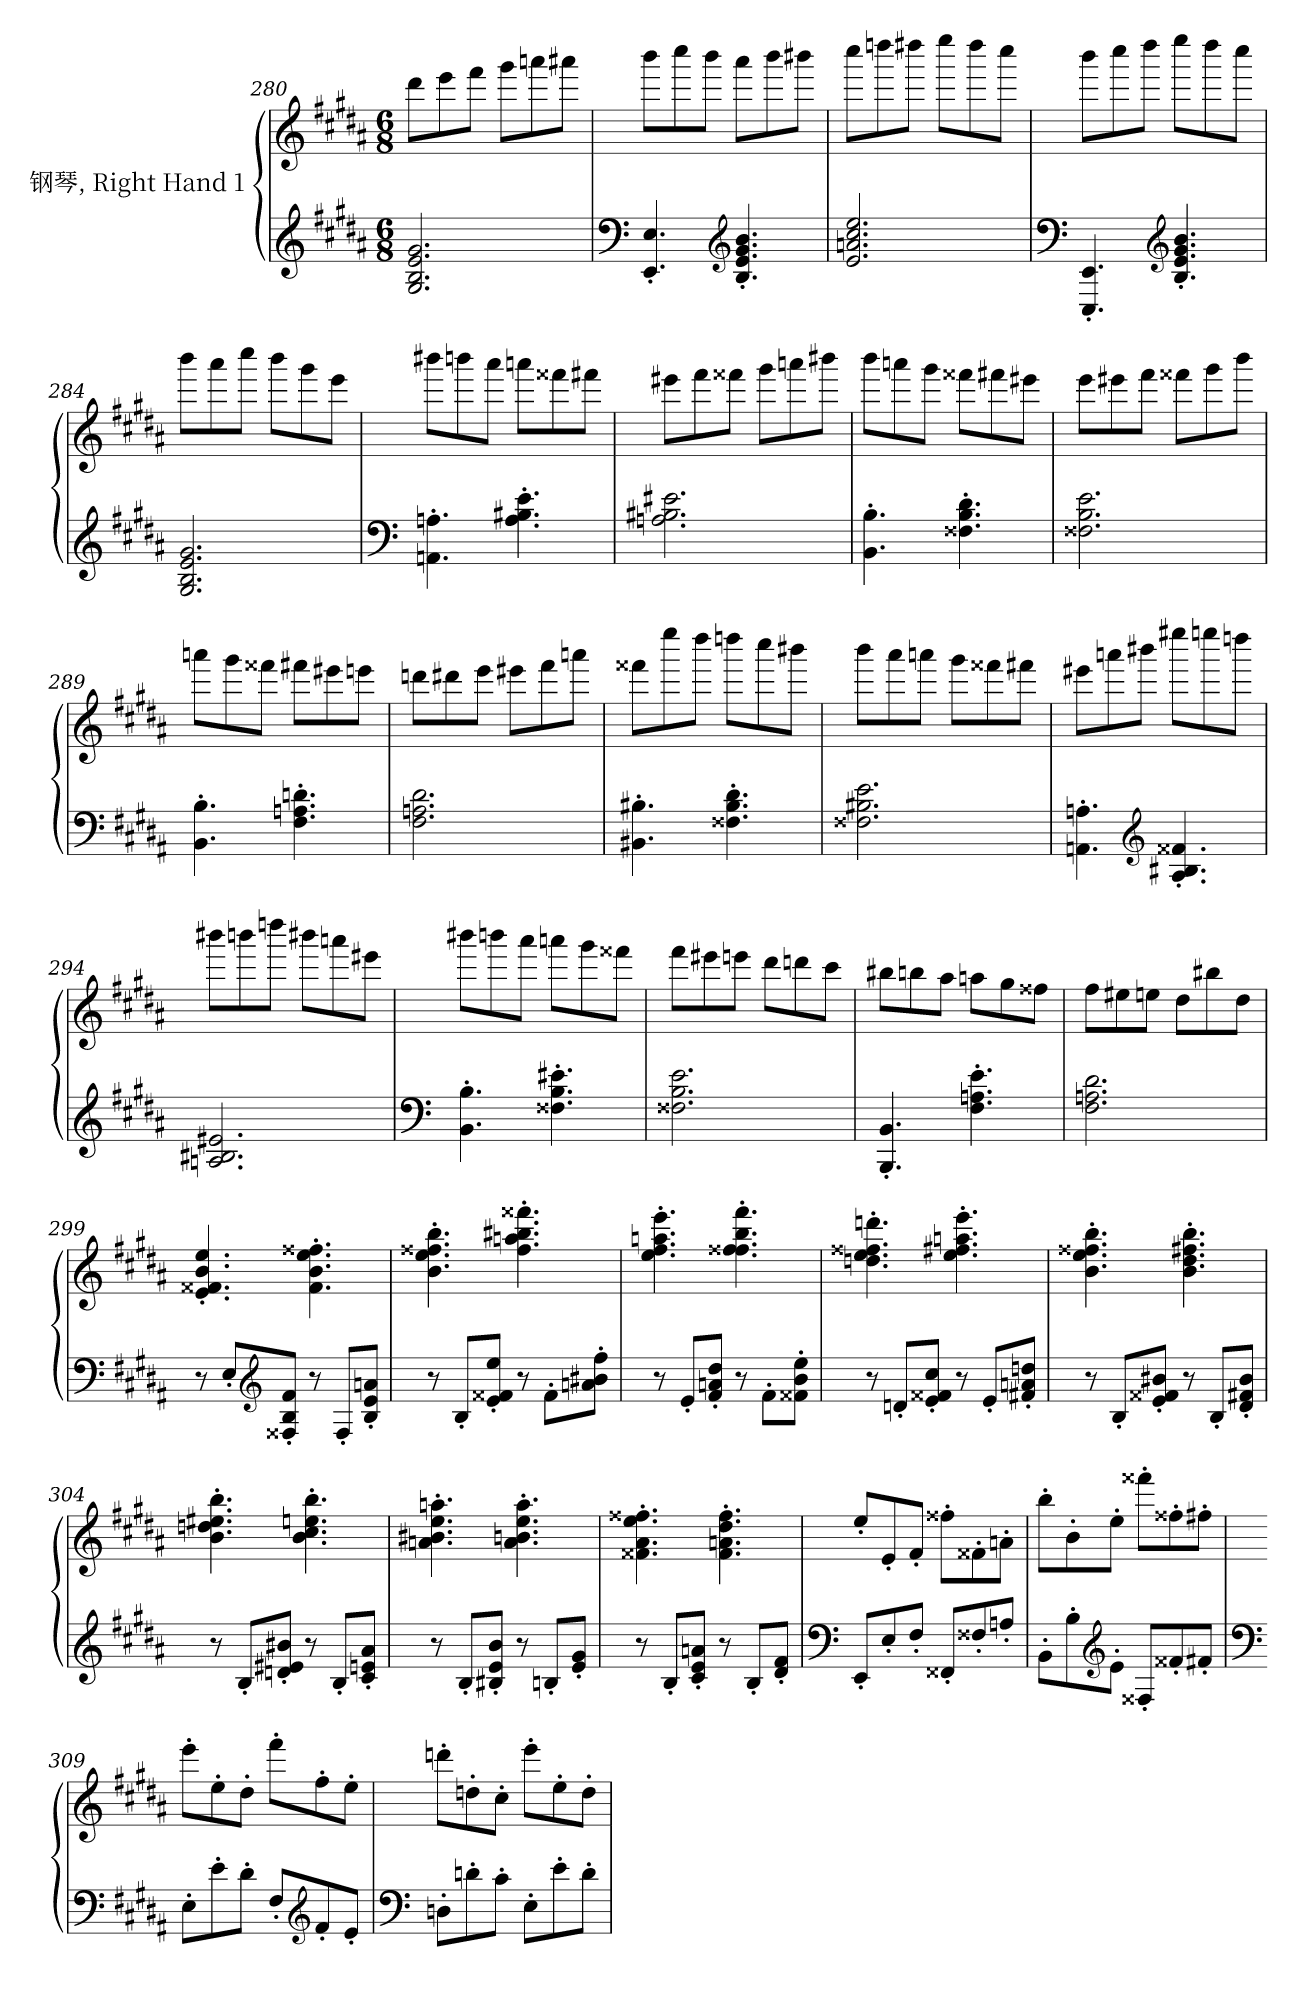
**kern	**kern
*part1	*part1
*staff2	*staff1
*I"钢琴, Right Hand 1	*
*clefG2	*clefG2
*k[f#c#g#d#a#]	*k[f#c#g#d#a#]
*M6/8	*M6/8
=280	=280
2.G#/ 2.B/ 2.e/ 2.g#/	8ddd#\L
.	8eee\
.	8fff#\J
.	8ggg#\L
.	8aaan\
.	8aaa#X\J
=281	=281
*clefF4	*
4.EE/' 4.E/'	8bbb\L
.	8cccc#\
.	8bbb\J
*clefG2	*
4.B/' 4.e/' 4.g#/' 4.b/'	8aaa#\L
.	8bbb\
.	8bbb#X\J
=282	=282
2.e/ 2.an/ 2.cc#/ 2.ee/	8cccc#\L
.	8ddddn\
.	8dddd#X\J
.	8eeee\L
.	8dddd#\
.	8cccc#\J
!!LO:PB:g=z
=283	=283
*clefF4	*
4.EEE/' 4.EE/'	8bbb\L
.	8cccc#\
.	8dddd#\J
*clefG2	*
4.B/' 4.e/' 4.g#/' 4.b/'	8eeee\L
.	8dddd#\
.	8cccc#\J
=284	=284
2.G#/ 2.B/ 2.e/ 2.g#/	8bbb\L
.	8aaa#\
.	8cccc#\J
.	8bbb\L
.	8ggg#\
.	8eee\J
=285	=285
*clefF4	*
4.AAn\' 4.An\'	8bbb#X\L
.	8bbbn\
.	8aaa#\J
4.A\' 4.B#X\' 4.e\'	8aaan\L
.	8fff##X\
.	8fff#X\J
=286	=286
2.An\ 2.B#X\ 2.e#X\	8eee#X\L
.	8fff#\
.	8fff##X\J
.	8ggg#\L
.	8aaan\
.	8bbb#X\J
!!LO:LB:g=z
=287	=287
4.BB\' 4.B\'	8bbb\L
.	8aaan\
.	8ggg#\J
4.F##X\' 4.B\' 4.d#\'	8fff##X\L
.	8fff#X\
.	8eee#X\J
=288	=288
2.F##X\ 2.B\ 2.e\	8eee\L
.	8eee#X\
.	8fff#\J
.	8fff##X\L
.	8ggg#\
.	8bbb\J
=289	=289
4.BB\' 4.B\'	8aaan\L
.	8ggg#\
.	8fff##X\J
4.F#\' 4.An\' 4.dn\'	8fff#X\L
.	8eee#X\
.	8eeen\J
=290	=290
2.F#\ 2.An\ 2.d#\	8dddn\L
.	8ddd#X\
.	8eee\J
.	8eee#X\L
.	8fff#\
.	8aaan\J
!!LO:LB:g=z
=291	=291
4.BB#X\' 4.B#X\'	8fff##X\L
.	8eeee\
.	8dddd#\J
4.F##X\' 4.B#\' 4.d#\'	8ddddn\L
.	8cccc#\
.	8bbb#X\J
=292	=292
2.F##X\ 2.B#X\ 2.e\	8bbb\L
.	8aaa#\
.	8aaan\J
.	8ggg#\L
.	8fff##X\
.	8fff#X\J
=293	=293
4.AAn\' 4.An\'	8eee#X\L
.	8aaan\
.	8bbb#X\J
*clefG2	*
4.A/' 4.B#X/' 4.f##X/'	8eeee#X\L
.	8eeeen\
.	8ddddn\J
!!LO:LB:g=z
=294	=294
2.An/ 2.B#X/ 2.e#X/	8bbb#X\L
.	8bbbn\
.	8ddddn\J
.	8bbb#X\L
.	8aaan\
.	8eee#X\J
=295	=295
*clefF4	*
4.BB\' 4.B\'	8bbb#X\L
.	8bbbn\
.	8aaa#\J
4.F##X\' 4.B\' 4.e#X\'	8aaan\L
.	8ggg#\
.	8fff##X\J
=296	=296
2.F##X\ 2.B\ 2.e\	8fff#\L
.	8eee#X\
.	8eeen\J
.	8ddd#\L
.	8dddn\
.	8ccc#\J
!!LO:LB:g=z
=297	=297
4.BBB/' 4.BB/'	8bb#X\L
.	8bbn\
.	8aa#\J
4.F#\' 4.An\' 4.e\'	8aan\L
.	8gg#\
.	8ff##X\J
=298	=298
2.F#\ 2.An\ 2.d#\	8ff#\L
.	8ee#X\
.	8een\J
.	8dd#\L
.	8bb#X\
.	8dd#\J
=299	=299
8r	4.e/' 4.f##X/' 4.b/' 4.ee/'
8E'/L	.
*clefG2	*
8F##X/' 8B/' 8f#/'J	.
8r	4.f##\' 4.b\' 4.ee\' 4.ff##X\'
8F##'/L	.
8B/' 8e/' 8an/'J	.
=300	=300
8r	4.b\' 4.ee\' 4.ff##X\' 4.bb\'
8B'/L	.
8e/' 8f##X/' 8ee/'J	.
8r	4.ff##\' 4.aan\' 4.bb#X\' 4.fff##X\'
8f##'\L	.
8an\' 8b#X\' 8ff#\'J	.
!!LO:LB:g=z
=301	=301
8r	4.ee\' 4.ff#\' 4.aan\' 4.eee\'
8e'/L	.
8f#/' 8an/' 8dd#/'J	.
*	*MM293
8r	4.ff#\' 4.ff##X\' 4.bb\' 4.fff#\'
8f#'\L	.
8f##X\' 8b\' 8ee\'J	.
=302	=302
8r	4.ddn\' 4.ee\' 4.ff##X\' 4.dddn\'
8dn'/L	.
8e/' 8f##X/' 8cc#/'J	.
8r	4.ee\' 4.ff#X\' 4.aan\' 4.eee\'
8e'/L	.
8f#X/' 8an/' 8ddn/'J	.
=303	=303
8r	4.b\' 4.ee\' 4.ff##X\' 4.bb\'
8B'/L	.
8e/' 8f##X/' 8b#X/'J	.
8r	4.b\' 4.dd#\' 4.ff#X\' 4.bb\'
8B'/L	.
8d#/' 8f#X/' 8b#/'J	.
=304	=304
8r	4.b\' 4.ddn\' 4.ee#X\' 4.bb\'
8B'/L	.
8dn/' 8e#X/' 8b#X/'J	.
8r	4.b\' 4.cc#\' 4.een\' 4.bb\'
8B'/L	.
8c#/' 8en/' 8a#/'J	.
!!LO:PB:g=z
=305	=305
*	*MM295
8r	4.an\' 4.b#X\' 4.ee\' 4.aan\'
8B'/L	.
8B#X/' 8e/' 8b/'J	.
8r	4.a\' 4.bn\' 4.ee\' 4.aa\'
8Bn'/L	.
8e/' 8g#/'J	.
=306	=306
8r	4.f##X\' 4.a#\' 4.ee\' 4.ff##X\'
8B'/L	.
8c#/' 8e/' 8an/'J	.
8r	4.f##\' 4.an\' 4.dd#\' 4.ff##\'
8B'/L	.
8d#/' 8f#/'J	.
=307	=307
*clefF4	*
8EE'/L	8ee'/L
8E'/	8e'/
8F#'/J	8f#'/J
8FF##X'/L	8ff##X'\L
8F##X'/	8f##X'\
8An'/J	8an'\J
=308	=308
8BB'\L	8bb'\L
8B'\	8b'\
*clefG2	*
8e'\J	8ee'\J
*	*MM297
8F##X'/L	8fff##X'\L
8f##X'/	8ff##X'\
8f#X'/J	8ff#X'\J
!!LO:LB:g=z
=309	=309
*clefF4	*
8E'\L	8eee'\L
8e'\	8ee'\
8d#'\J	8dd#'\J
8F#'/L	8fff#'\L
*clefG2	*
8f#'/	8ff#'\
8e'/J	8ee'\J
=310	=310
*clefF4	*
8Dn'\L	8dddn'\L
*	*MM298
8dn'\	8ddn'\
8c#'\J	8cc#'\J
8E'\L	8eee'\L
8e'\	8ee'\
8d'\J	8dd'\J
=	=
*-	*-
